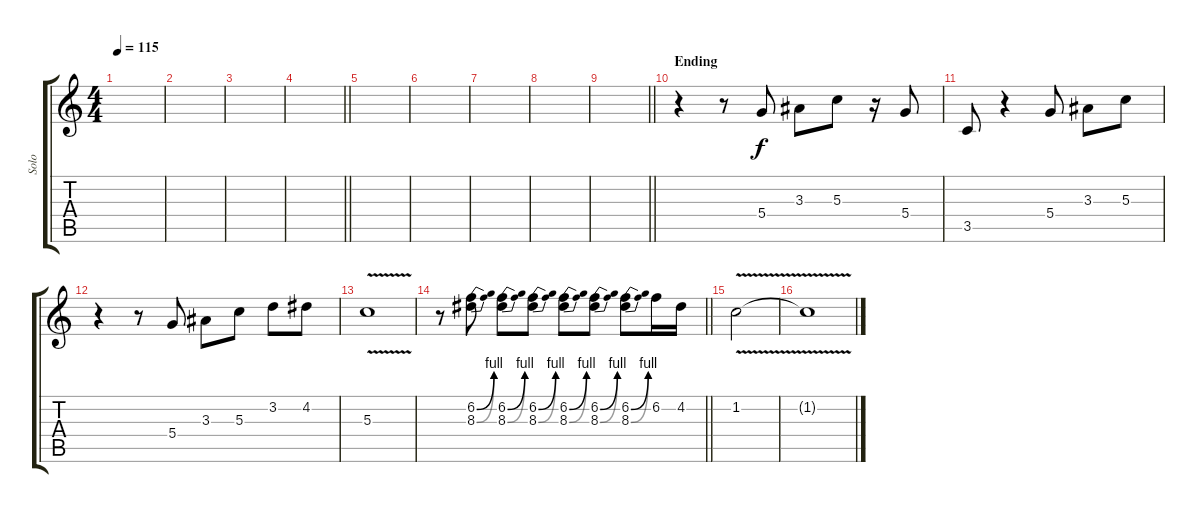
\track ("Solo" "Solo") {instrument overdrivenguitar}
\staff {score tabs}
\tuning (E4 B3 G3 D3 A2 E2) {hide}
\ts (4 4)
\tempo 115
\clef g2
\ks c
|
|
|
\barLineRight lightlight
|
|
|
|
|
\barLineRight lightlight
|
\section ("" "Ending")
r.4 r.8 5.4.8{volume 8 balance 8} 3.3.8 5.3.8 r.16 5.4.8 |
3.5.8 r.4 5.4.8{volume 8 balance 8} 3.3.8 5.3.8 |
r.4 r.8 5.4.8{volume 14 balance 8} 3.3.8 5.3.8 3.2.8 4.2.8 |
5.3{v}.1 |
\barLineRight lightlight
r.8 (6.2{be (bend 0 0 60 4)} 8.3{be (bend 0 0 60 4)}).8 (6.2{be (bend 0 0 60 4)} 8.3{be (bend 0 0 60 4)}).8 (6.2{be (bend 0 0 60 4)} 8.3{be (bend 0 0 60 4)}).8 (6.2{be (bend 0 0 60 4)} 8.3{be (bend 0 0 60 4)}).8 (6.2{be (bend 0 0 60 4)} 8.3{be (bend 0 0 60 4)}).8 (6.2{be (bend 0 0 60 4)} 8.3{be (bend 0 0 60 4)}).8 6.2.16 4.2.16 |
1.2{v}.2 |
1.2{t}.1
